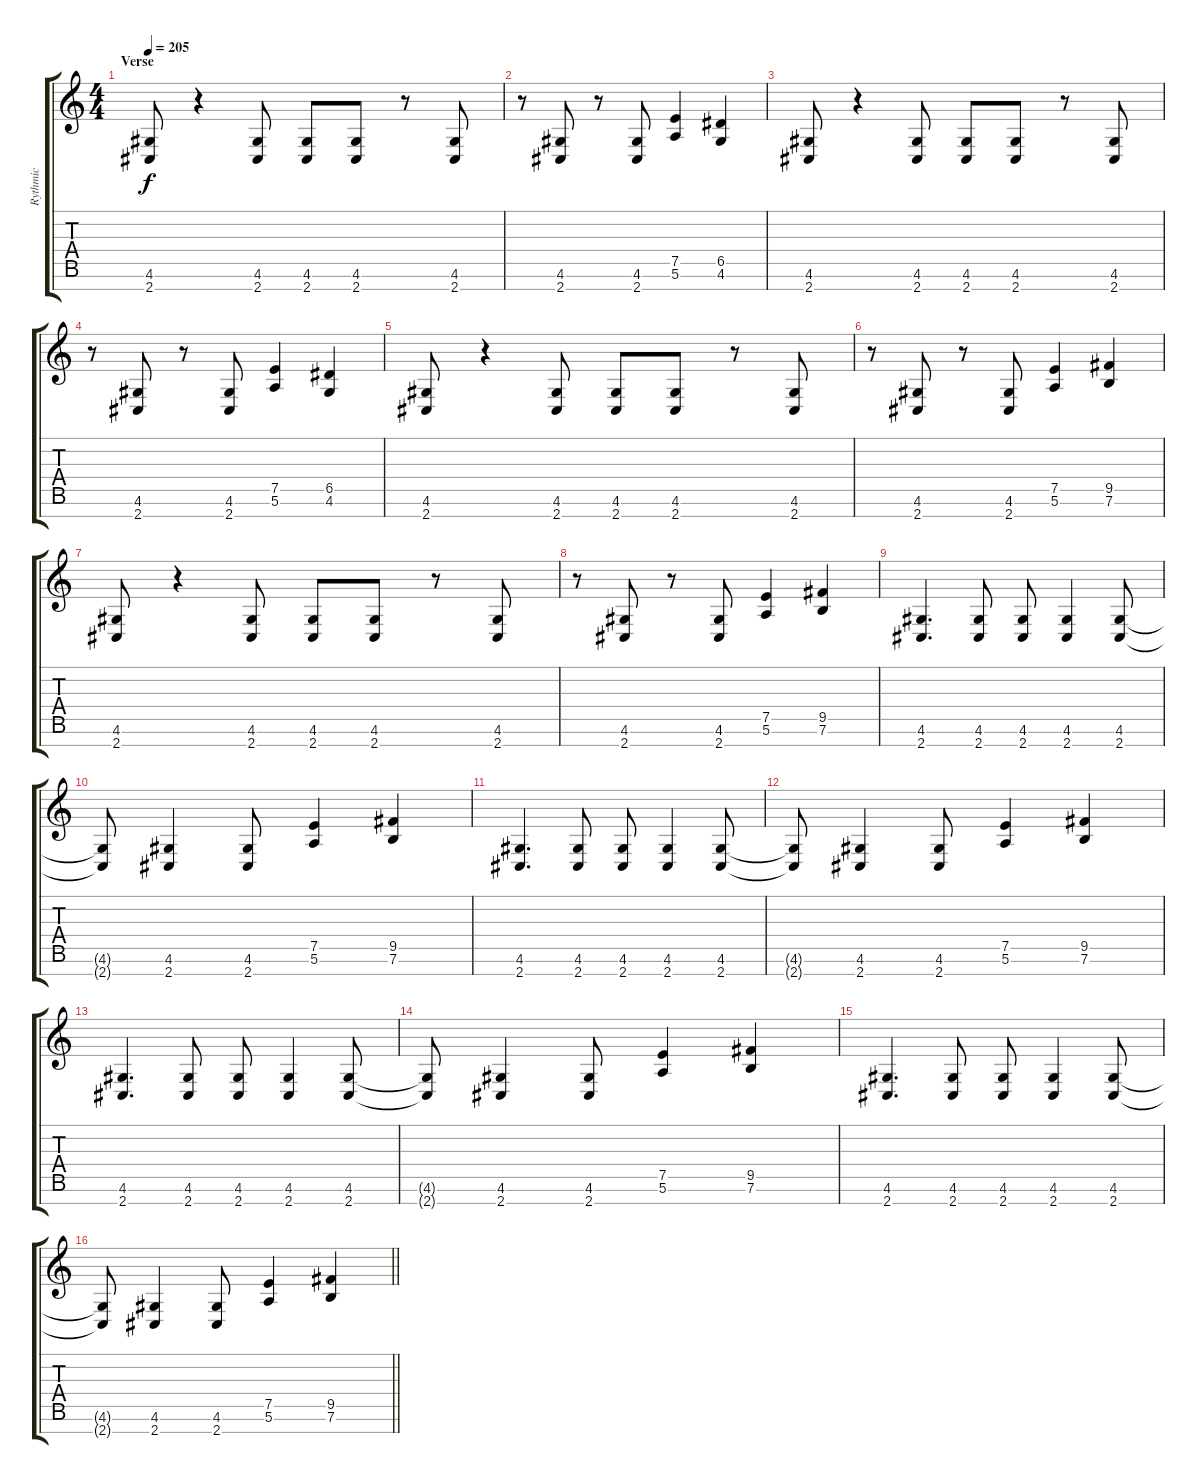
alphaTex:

\track ("Rythmic" "Rythmic") {instrument overdrivenguitar}
\staff {score tabs}
\tuning (E4 B3 G3 D3 A2 E2 B1) {hide}
\ts (4 4)
\section ("" "Verse")
\tempo 205
\clef g2
\ks c
(4.6 2.7).8{dy f} r.4 (4.6 2.7).8 (4.6 2.7).8 (4.6 2.7).8 r.8 (4.6 2.7).8 |
r.8 (4.6 2.7).8 r.8 (4.6 2.7).8 (7.5 5.6).4 (6.5 4.6).4 |
(4.6 2.7).8 r.4 (4.6 2.7).8 (4.6 2.7).8 (4.6 2.7).8 r.8 (4.6 2.7).8 |
r.8 (4.6 2.7).8 r.8 (4.6 2.7).8 (7.5 5.6).4 (6.5 4.6).4 |
(4.6 2.7).8 r.4 (4.6 2.7).8 (4.6 2.7).8 (4.6 2.7).8 r.8 (4.6 2.7).8 |
r.8 (4.6 2.7).8 r.8 (4.6 2.7).8 (7.5 5.6).4 (9.5 7.6).4 |
(4.6 2.7).8 r.4 (4.6 2.7).8 (4.6 2.7).8 (4.6 2.7).8 r.8 (4.6 2.7).8 |
r.8 (4.6 2.7).8 r.8 (4.6 2.7).8 (7.5 5.6).4 (9.5 7.6).4 |
(4.6 2.7).4{d} (4.6 2.7).8 (4.6 2.7).8 (4.6 2.7).4 (4.6 2.7).8 |
(4.6{t} 2.7{t}).8 (4.6 2.7).4 (4.6 2.7).8 (7.5 5.6).4 (9.5 7.6).4 |
(4.6 2.7).4{d} (4.6 2.7).8 (4.6 2.7).8 (4.6 2.7).4 (4.6 2.7).8 |
(4.6{t} 2.7{t}).8 (4.6 2.7).4 (4.6 2.7).8 (7.5 5.6).4 (9.5 7.6).4 |
(4.6 2.7).4{d} (4.6 2.7).8 (4.6 2.7).8 (4.6 2.7).4 (4.6 2.7).8 |
(4.6{t} 2.7{t}).8 (4.6 2.7).4 (4.6 2.7).8 (7.5 5.6).4 (9.5 7.6).4 |
(4.6 2.7).4{d} (4.6 2.7).8 (4.6 2.7).8 (4.6 2.7).4 (4.6 2.7).8 |
\barLineRight lightlight
(4.6{t} 2.7{t}).8 (4.6 2.7).4 (4.6 2.7).8 (7.5 5.6).4 (9.5 7.6).4
